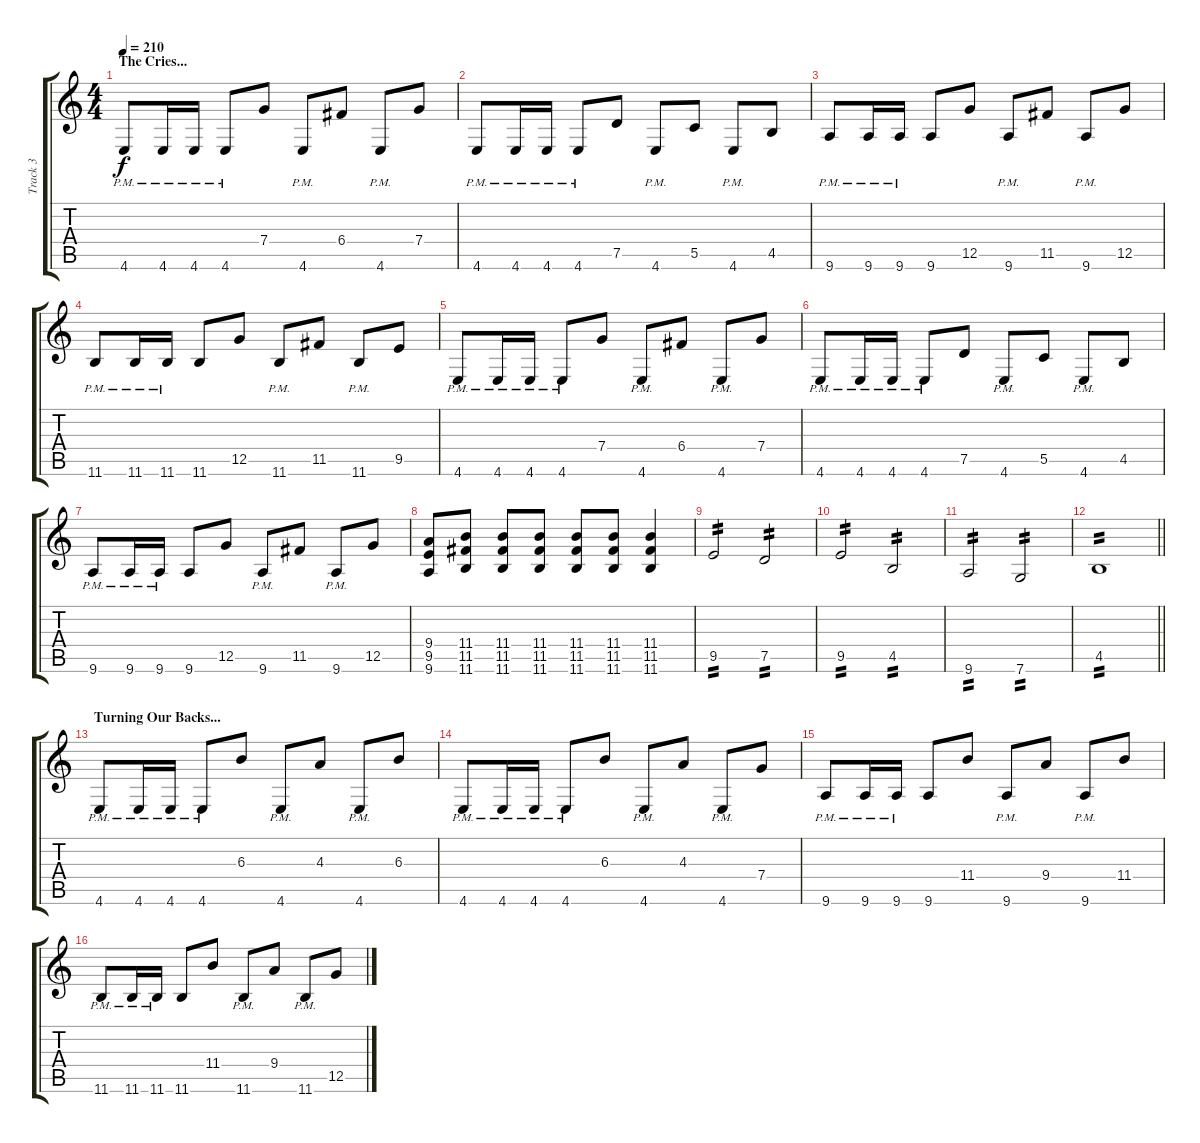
\track ("Track 3" "Track 3") {instrument overdrivenguitar}
\staff {score tabs}
\tuning (D4 A3 F3 C3 G2 C2) {hide}
\ts (4 4)
\section ("" "The Cries...")
\tempo 210
\clef g2
\ks c
4.6{pm}.8{dy f} 4.6{pm}.16 4.6{pm}.16 4.6{pm}.8 7.4.8 4.6{pm}.8 6.4.8 4.6{pm}.8 7.4.8 |
4.6{pm}.8 4.6{pm}.16 4.6{pm}.16 4.6{pm}.8 7.5.8 4.6{pm}.8 5.5.8 4.6{pm}.8 4.5.8 |
9.6{pm}.8 9.6{pm}.16 9.6{pm}.16 9.6.8 12.5.8 9.6{pm}.8 11.5.8 9.6{pm}.8 12.5.8 |
11.6{pm}.8 11.6{pm}.16 11.6{pm}.16 11.6.8 12.5.8 11.6{pm}.8 11.5.8 11.6{pm}.8 9.5.8 |
4.6{pm}.8 4.6{pm}.16 4.6{pm}.16 4.6{pm}.8 7.4.8 4.6{pm}.8 6.4.8 4.6{pm}.8 7.4.8 |
4.6{pm}.8 4.6{pm}.16 4.6{pm}.16 4.6{pm}.8 7.5.8 4.6{pm}.8 5.5.8 4.6{pm}.8 4.5.8 |
9.6{pm}.8 9.6{pm}.16 9.6{pm}.16 9.6.8 12.5.8 9.6{pm}.8 11.5.8 9.6{pm}.8 12.5.8 |
(9.4 9.5 9.6).8 (11.4 11.5 11.6).8 (11.4 11.5 11.6).8 (11.4 11.5 11.6).8 (11.4 11.5 11.6).8 (11.4 11.5 11.6).8 (11.4 11.5 11.6).4 |
9.5.2{tp 2} 7.5.2{tp 2} |
9.5.2{tp 2} 4.5.2{tp 2} |
9.6.2{tp 2} 7.6.2{tp 2} |
\barLineRight lightlight
4.5.1{tp 2} |
\section ("" "Turning Our Backs...")
4.6{pm}.8 4.6{pm}.16 4.6{pm}.16 4.6{pm}.8 6.3.8 4.6{pm}.8 4.3.8 4.6{pm}.8 6.3.8 |
4.6{pm}.8 4.6{pm}.16 4.6{pm}.16 4.6{pm}.8 6.3.8 4.6{pm}.8 4.3.8 4.6{pm}.8 7.4.8 |
9.6{pm}.8 9.6{pm}.16 9.6{pm}.16 9.6.8 11.4.8 9.6{pm}.8 9.4.8 9.6{pm}.8 11.4.8 |
11.6{pm}.8 11.6{pm}.16 11.6{pm}.16 11.6.8 11.4.8 11.6{pm}.8 9.4.8 11.6{pm}.8 12.5.8
